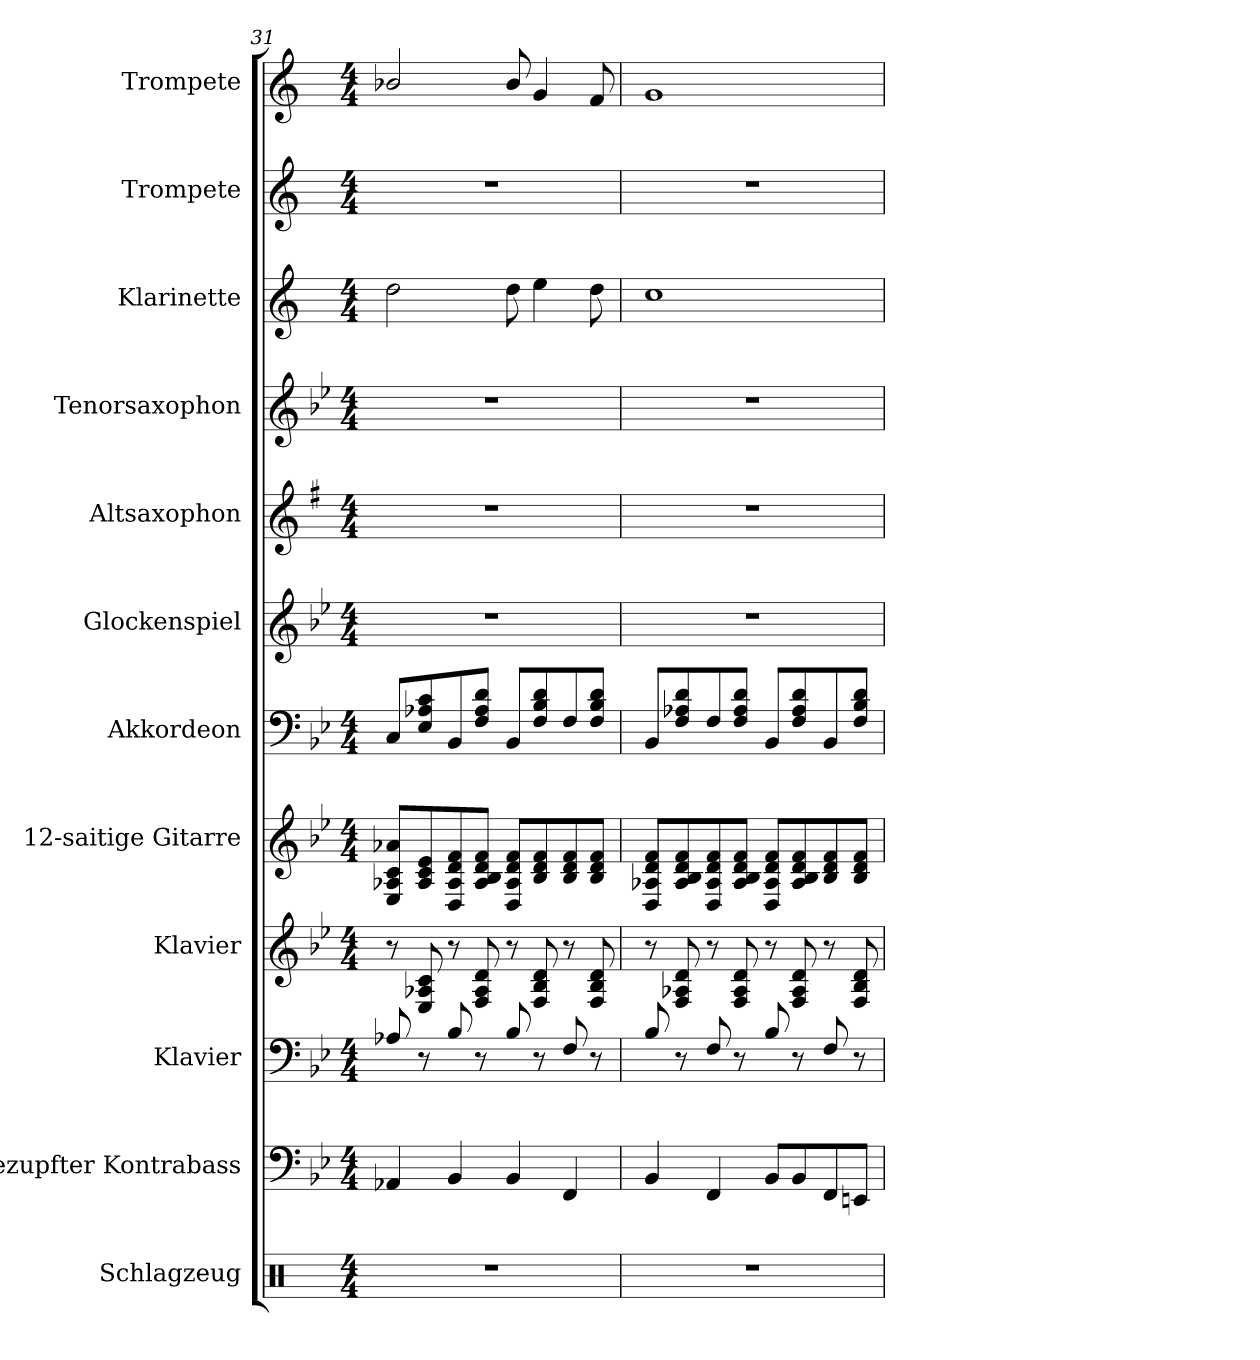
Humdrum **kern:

**kern	**kern	**kern	**kern	**kern	**kern	**kern	**kern	**kern	**kern	**kern	**kern
*part12	*part11	*part10	*part9	*part8	*part7	*part6	*part5	*part4	*part3	*part2	*part1
*staff12	*staff11	*staff10	*staff9	*staff8	*staff7	*staff6	*staff5	*staff4	*staff3	*staff2	*staff1
*I"Schlagzeug	*I"Gezupfter Kontrabass	*I"Klavier	*I"Klavier	*I"12-saitige Gitarre	*I"Akkordeon	*I"Glockenspiel	*I"Altsaxophon	*I"Tenorsaxophon	*I"Klarinette	*I"Trompete	*I"Trompete
*I'Schlgz.	*	*	*	*	*	*I'Gsp	*I'A.sax.	*I'T Sax	*	*I'Tpt	*I'Tpt
!!LO:PB:g=z
*clefX	*clefF4	*clefF4	*clefG2	*clefG2	*clefF4	*clefG2	*clefG2	*clefG2	*clefG2	*clefG2	*clefG2
*	*ITrd-7c-12	*	*	*ITrd-7c-12	*	*ITrd7c12	*ITrd5c9	*ITrd8c14	*ITrd1c2	*ITrd1c2	*ITrd1c2
*k[]	*k[b-e-]	*k[b-e-]	*k[b-e-]	*k[b-e-]	*k[b-e-]	*k[b-e-]	*k[b-e-]	*k[b-e-]	*k[b-e-]	*k[b-e-]	*k[b-e-]
*M4/4	*M4/4	*M4/4	*M4/4	*M4/4	*M4/4	*M4/4	*M4/4	*M4/4	*M4/4	*M4/4	*M4/4
=31	=31	=31	=31	=31	=31	=31	=31	=31	=31	=31	=31
1r	4A-X/	8A-X/	8r	8e-/ 8a-X/ 8cc/ 8aa-X/L	8C/L	1r	1r	1r	2cc\	1r	2a-X/
.	.	8r	8E-/ 8A-X/ 8c/	8a-/ 8cc/ 8ee-/	8E-/ 8A-X/ 8c/	.	.	.	.	.	.
.	4B-/	8B-/	8r	8d/ 8a-/ 8dd/ 8ff/	8BB-/	.	.	.	.	.	.
.	.	8r	8F/ 8A-/ 8d/	8a-/ 8b-/ 8dd/ 8ff/J	8F/ 8A-/ 8d/J	.	.	.	.	.	.
.	4B-/	8B-/	8r	8d/ 8a-/ 8dd/ 8ff/L	8BB-/L	.	.	.	8cc\	.	8a-/
.	.	8r	8F/ 8B-/ 8d/	8b-/ 8dd/ 8ff/	8F/ 8B-/ 8d/	.	.	.	4dd\	.	4f/
.	4F/	8F/	8r	8b-/ 8dd/ 8ff/	8F/	.	.	.	.	.	.
.	.	8r	8F/ 8B-/ 8d/	8b-/ 8dd/ 8ff/J	8F/ 8B-/ 8d/J	.	.	.	8cc\	.	8e-/
=32	=32	=32	=32	=32	=32	=32	=32	=32	=32	=32	=32
1r	4B-/	8B-/	8r	8d/ 8a-X/ 8dd/ 8ff/L	8BB-/L	1r	1r	1r	1b-	1r	1f
.	.	8r	8F/ 8A-X/ 8d/	8a-/ 8b-/ 8dd/ 8ff/	8F/ 8A-X/ 8d/	.	.	.	.	.	.
.	4F/	8F/	8r	8d/ 8a-/ 8dd/ 8ff/	8F/	.	.	.	.	.	.
.	.	8r	8F/ 8A-/ 8d/	8a-/ 8b-/ 8dd/ 8ff/J	8F/ 8A-/ 8d/J	.	.	.	.	.	.
.	8B-/L	8B-/	8r	8d/ 8a-/ 8dd/ 8ff/L	8BB-/L	.	.	.	.	.	.
.	8B-/	8r	8F/ 8A-/ 8d/	8a-/ 8b-/ 8dd/ 8ff/	8F/ 8A-/ 8d/	.	.	.	.	.	.
.	8F/	8F/	8r	8b-/ 8dd/ 8ff/	8BB-/	.	.	.	.	.	.
.	8En/J	8r	8F/ 8B-/ 8d/	8b-/ 8dd/ 8ff/J	8F/ 8B-/ 8d/J	.	.	.	.	.	.
=	=	=	=	=	=	=	=	=	=	=	=
*-	*-	*-	*-	*-	*-	*-	*-	*-	*-	*-	*-
